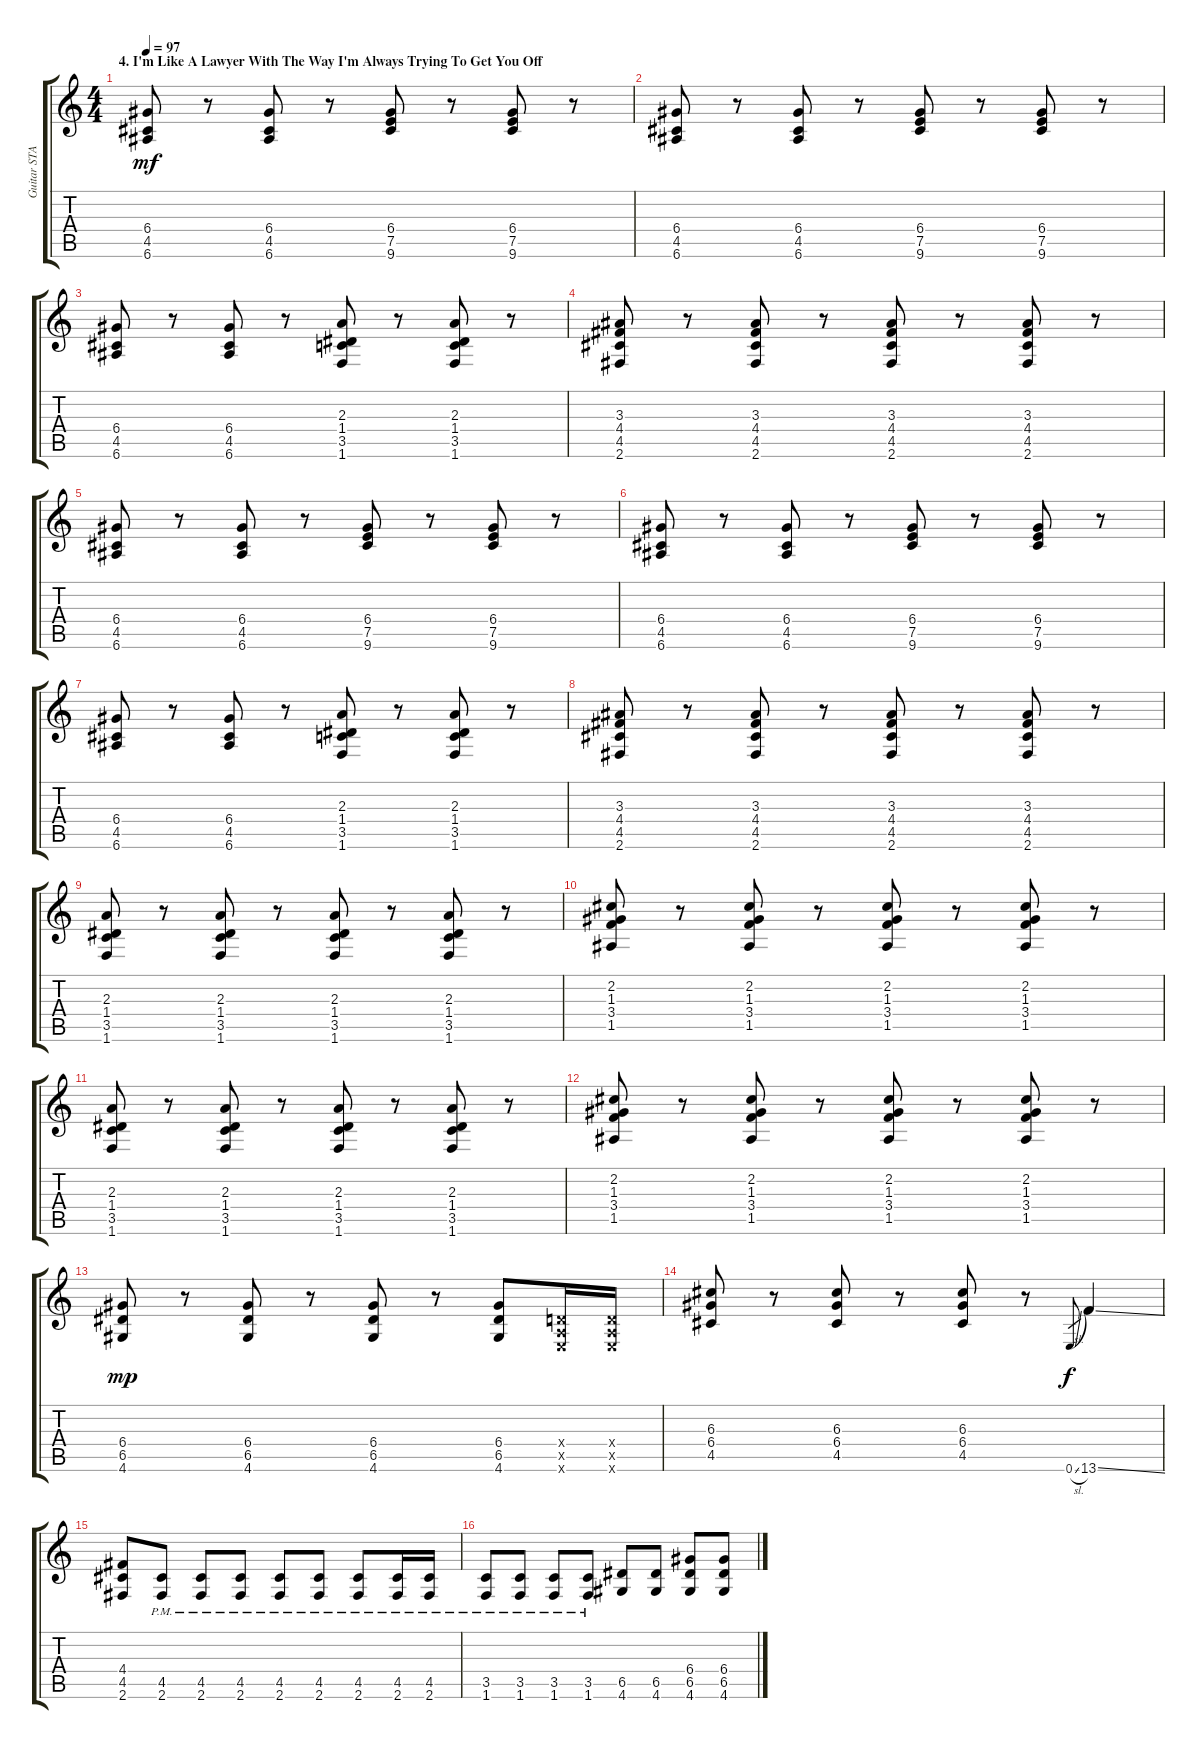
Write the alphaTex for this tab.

\track ("Guitar STANDARD TWO" "Guitar STA") {instrument overdrivenguitar}
\staff {score tabs}
\tuning (E4 B3 G3 D3 A2 E2) {hide}
\ts (4 4)
\section ("" "4. I'm Like A Lawyer With The Way I'm Always Trying To Get You Off")
\tempo 97
\clef g2
\ks c
(6.4 4.5 6.6).8{dy mf balance 8 instrument overdrivenguitar} r.8 (6.4 4.5 6.6).8 r.8 (6.4 7.5 9.6).8 r.8 (6.4 7.5 9.6).8 r.8 |
(6.4 4.5 6.6).8 r.8 (6.4 4.5 6.6).8 r.8 (6.4 7.5 9.6).8 r.8 (6.4 7.5 9.6).8 r.8 |
(6.4 4.5 6.6).8 r.8 (6.4 4.5 6.6).8 r.8 (2.3 1.4 3.5 1.6).8 r.8 (2.3 1.4 3.5 1.6).8 r.8 |
(3.3 4.4 4.5 2.6).8 r.8 (3.3 4.4 4.5 2.6).8 r.8 (3.3 4.4 4.5 2.6).8 r.8 (3.3 4.4 4.5 2.6).8 r.8 |
(6.4 4.5 6.6).8 r.8 (6.4 4.5 6.6).8 r.8 (6.4 7.5 9.6).8 r.8 (6.4 7.5 9.6).8 r.8 |
(6.4 4.5 6.6).8 r.8 (6.4 4.5 6.6).8 r.8 (6.4 7.5 9.6).8 r.8 (6.4 7.5 9.6).8 r.8 |
(6.4 4.5 6.6).8 r.8 (6.4 4.5 6.6).8 r.8 (2.3 1.4 3.5 1.6).8 r.8 (2.3 1.4 3.5 1.6).8 r.8 |
(3.3 4.4 4.5 2.6).8 r.8 (3.3 4.4 4.5 2.6).8 r.8 (3.3 4.4 4.5 2.6).8 r.8 (3.3 4.4 4.5 2.6).8 r.8 |
(2.3 1.4 3.5 1.6).8 r.8 (2.3 1.4 3.5 1.6).8 r.8 (2.3 1.4 3.5 1.6).8 r.8 (2.3 1.4 3.5 1.6).8 r.8 |
(2.2 1.3 3.4 1.5).8 r.8 (2.2 1.3 3.4 1.5).8 r.8 (2.2 1.3 3.4 1.5).8 r.8 (2.2 1.3 3.4 1.5).8 r.8 |
(2.3 1.4 3.5 1.6).8 r.8 (2.3 1.4 3.5 1.6).8 r.8 (2.3 1.4 3.5 1.6).8 r.8 (2.3 1.4 3.5 1.6).8 r.8 |
(2.2 1.3 3.4 1.5).8 r.8 (2.2 1.3 3.4 1.5).8 r.8 (2.2 1.3 3.4 1.5).8 r.8 (2.2 1.3 3.4 1.5).8 r.8 |
(6.4 6.5 4.6).8{dy mp} r.8 (6.4 6.5 4.6).8 r.8 (6.4 6.5 4.6).8 r.8 (6.4 6.5 4.6).8 (0.4{x} 0.5{x} 0.6{x}).16 (0.4{x} 0.5{x} 0.6{x}).16 |
(6.3 6.4 4.5).8 r.8 (6.3 6.4 4.5).8 r.8 (6.3 6.4 4.5).8 r.8 0.6{sl}.8{gr dy f} 13.6{ss}.4{balance 16} |
(4.4 4.5 2.6).8 (4.5{pm} 2.6{pm}).8 (4.5{pm} 2.6{pm}).8 (4.5{pm} 2.6{pm}).8 (4.5{pm} 2.6{pm}).8 (4.5{pm} 2.6{pm}).8 (4.5{pm} 2.6{pm}).8 (4.5{pm} 2.6{pm}).16 (4.5{pm} 2.6{pm}).16 |
(3.5{pm} 1.6{pm}).8 (3.5{pm} 1.6{pm}).8 (3.5{pm} 1.6{pm}).8 (3.5{pm} 1.6{pm}).8 (6.5 4.6).8 (6.5 4.6).8 (6.4 6.5 4.6).8 (6.4 6.5 4.6).8
